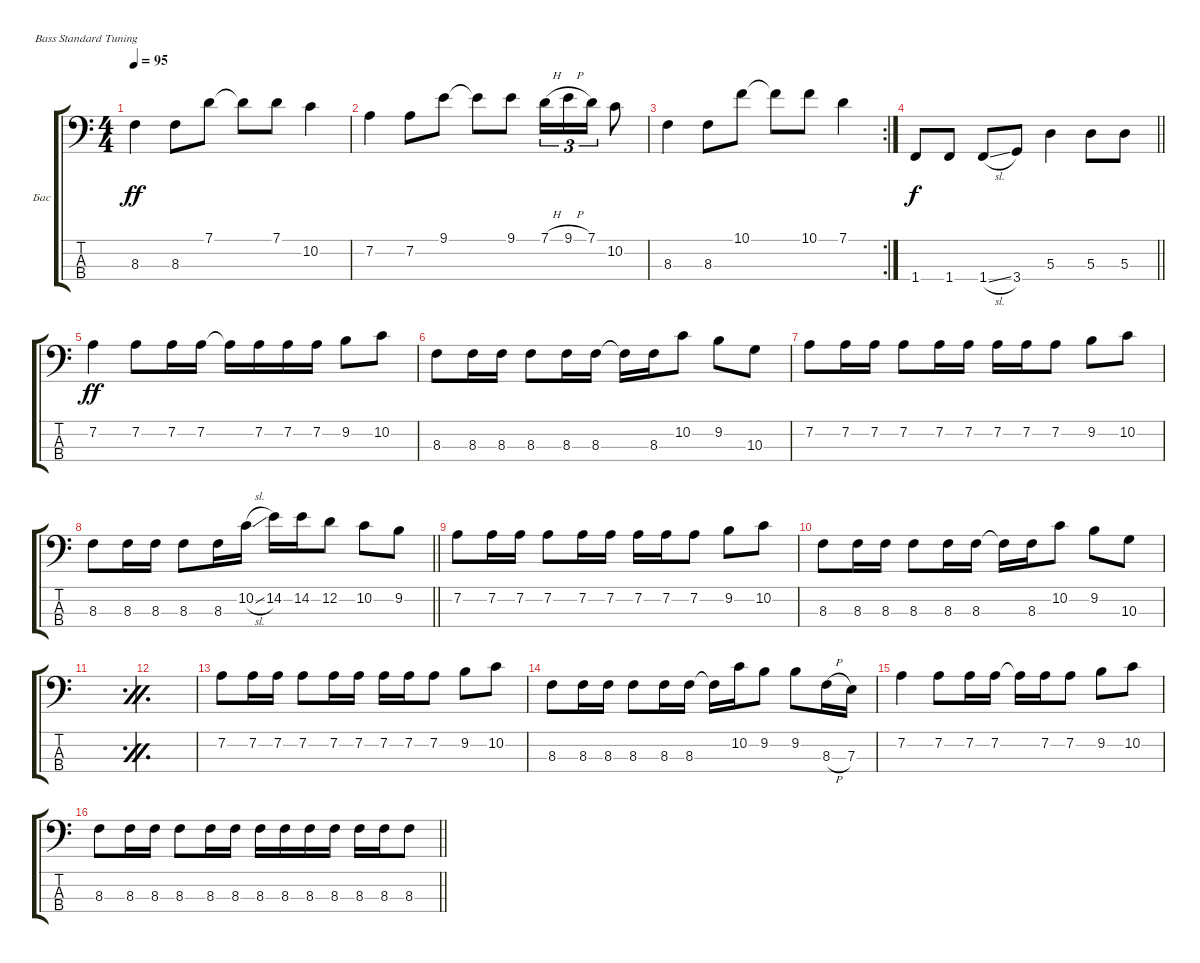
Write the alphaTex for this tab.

\defaultSystemsLayout 4
\bracketExtendMode groupsimilarinstruments
\firstSystemTrackNameOrientation horizontal
\otherSystemsTrackNameOrientation horizontal
\track ("Бас" "Бас") {instrument electricbassfinger}
\staff {score tabs}
\tuning (G2 D2 A1 E1)
\ts (4 4)
\tempo 95
\clef f4
\ks c
8.3.4{dy ff} 8.3.8 7.1.8 7.1{t}.8 7.1.8 10.2.4 |
7.2.4 7.2.8 9.1.8 9.1{t}.8 9.1.8 7.1{h}.16{tu (3 2)} 9.1{h}.16{tu (3 2)} 7.1.16{tu (3 2)} 10.2.8 |
\rc 2
8.3.4 8.3.8 10.1.8 10.1{t}.8 10.1.8 7.1.4 |
\barLineRight lightlight
1.4.8{dy f} 1.4.8 1.4{sl}.8 3.4.8 5.3.4 5.3.8 5.3.8 |
7.2.4{dy ff} 7.2.8 7.2.16 7.2.16 7.2{t}.16 7.2.16 7.2.16 7.2.16 9.2.8 10.2.8 |
8.3.8 8.3.16 8.3.16 8.3.8 8.3.16 8.3.16 8.3{t}.16 8.3.16 10.2.8 9.2.8 10.3.8 |
7.2.8 7.2.16 7.2.16 7.2.8 7.2.16 7.2.16 7.2.16 7.2.16 7.2.8 9.2.8 10.2.8 |
\barLineRight lightlight
8.3.8 8.3.16 8.3.16 8.3.8 8.3.16 10.2{sl}.16 14.2.16 14.2.16 12.2.8 10.2.8 9.2.8 |
7.2.8 7.2.16 7.2.16 7.2.8 7.2.16 7.2.16 7.2.16 7.2.16 7.2.8 9.2.8 10.2.8 |
8.3.8 8.3.16 8.3.16 8.3.8 8.3.16 8.3.16 8.3{t}.16 8.3.16 10.2.8 9.2.8 10.3.8 |
\simile firstofdouble
|
\simile secondofdouble
|
\simile none
7.2.8 7.2.16 7.2.16 7.2.8 7.2.16 7.2.16 7.2.16 7.2.16 7.2.8 9.2.8 10.2.8 |
8.3.8 8.3.16 8.3.16 8.3.8 8.3.16 8.3.16 8.3{t}.16 10.2.16 9.2.8 9.2.8 8.3{h}.16 7.3.16 |
7.2.4 7.2.8 7.2.16 7.2.16 7.2{t}.16 7.2.16 7.2.8 9.2.8 10.2.8 |
\barLineRight lightlight
8.3.8 8.3.16 8.3.16 8.3.8 8.3.16 8.3.16 8.3.16 8.3.16 8.3.16 8.3.16 8.3.16 8.3.16 8.3{sl}.8
